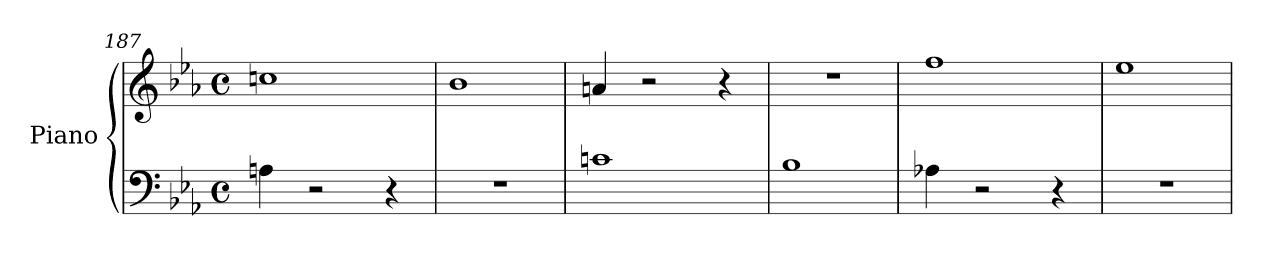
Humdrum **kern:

**kern	**kern
*part1	*part1
*staff2	*staff1
*I"Piano	*
*I'Pno	*
!!LO:LB:g=z
*clefF4	*clefG2
*k[b-e-a-]	*k[b-e-a-]
*M4/4	*M4/4
*met(c)	*met(c)
=187	=187
4An\	1ccn
2r	.
4r	.
=188	=188
1r	1b-
=189	=189
1cn	4an/
.	2r
.	4r
=190	=190
1B-	1r
!!LO:LB:g=z
=191	=191
4A-X\	1ff
2r	.
4r	.
=192	=192
1r	1ee-
=	=
*-	*-
